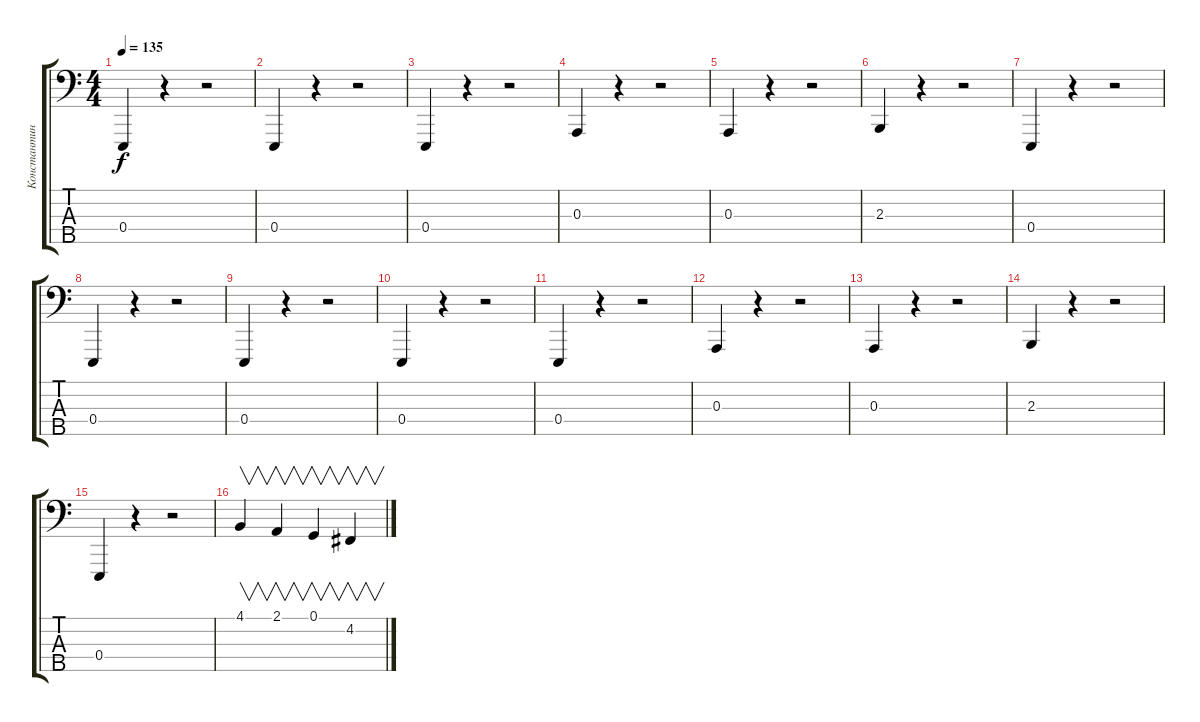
\track ("Константин Бекрев (программирование)" "Константин") {instrument lead2sawtooth}
\staff {score tabs}
\tuning (G2 D2 A1 E1 B0) {hide}
\ts (4 4)
\tempo 135
\clef f4
\ks c
0.4.4{dy f instrument lead2sawtooth} r.4 r.2 |
0.4.4{instrument lead2sawtooth} r.4 r.2 |
0.4.4{instrument lead2sawtooth} r.4 r.2 |
0.3.4{instrument lead2sawtooth} r.4 r.2 |
0.3.4{instrument lead2sawtooth} r.4 r.2 |
2.3.4{instrument lead2sawtooth} r.4 r.2 |
0.4.4{instrument lead2sawtooth} r.4 r.2 |
0.4.4{instrument lead2sawtooth} r.4 r.2 |
0.4.4{instrument lead2sawtooth} r.4 r.2 |
0.4.4{instrument lead2sawtooth} r.4 r.2 |
0.4.4{instrument lead2sawtooth} r.4 r.2 |
0.3.4{instrument lead2sawtooth} r.4 r.2 |
0.3.4{instrument lead2sawtooth} r.4 r.2 |
2.3.4{instrument lead2sawtooth} r.4 r.2 |
0.4.4{instrument lead2sawtooth} r.4 r.2 |
4.1.4{v instrument lead2sawtooth} 2.1.4{v} 0.1.4{v} 4.2.4{v}
